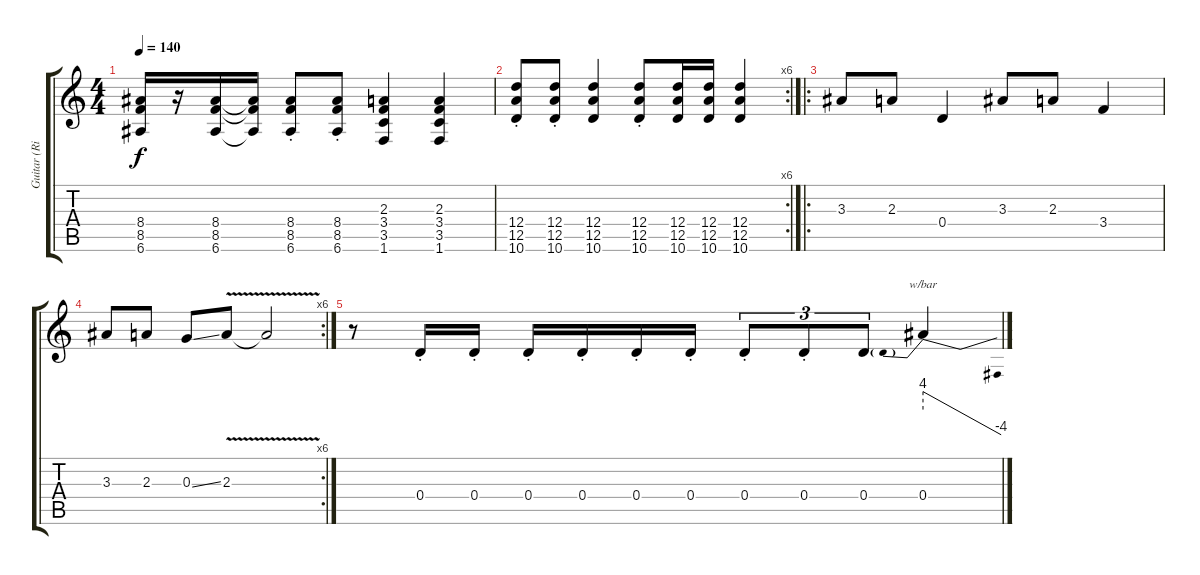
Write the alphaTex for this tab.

\track ("Guitar (Right)" "Guitar (Ri") {instrument distortionguitar}
\staff {score tabs}
\tuning (E4 B3 G3 D3 A2 E2) {hide}
\ts (4 4)
\tempo 140
\clef g2
\ks c
(8.4 8.5 6.6).16{dy f} r.16 (8.4 8.5 6.6).16 (8.4{t} 8.5{t} 6.6{t}).16 (8.4{st} 8.5{st} 6.6{st}).8 (8.4{st} 8.5{st} 6.6{st}).8 (2.3 3.4 3.5 1.6).4 (2.3 3.4 3.5 1.6).4 |
\rc 6
(12.4{st} 12.5{st} 10.6{st}).8 (12.4{st} 12.5{st} 10.6{st}).8 (12.4 12.5 10.6).4 (12.4{st} 12.5{st} 10.6{st}).8 (12.4 12.5 10.6).16 (12.4 12.5 10.6).16 (12.4 12.5 10.6).4 |
\ro
3.3.8{volume 16} 2.3.8 0.4.4 3.3.8 2.3.8 3.4.4 |
\rc 6
3.3.8 2.3.8 0.3{ss}.8 2.3{v}.8 2.3{t}.2 |
r.8 0.4{st}.16 0.4{st}.16 0.4{st}.16 0.4{st}.16 0.4{st}.16 0.4{st}.16 0.4{st}.8{tu (3 2)} 0.4{st}.8{tu (3 2)} 0.4.8{tu (3 2)} 0.4.4{tbe (predivedive default 0 16 60 -16)}
